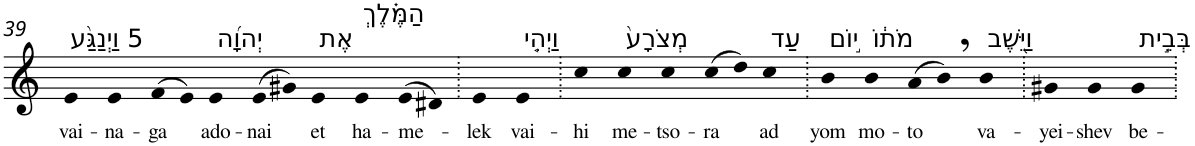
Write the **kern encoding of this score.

**kern	**text
*part1	*part1
*staff1	*staff1
*I"Piano	*
*I'Pno	*
!!LO:PB:g=z
*clefG2	*
*k[]	*
=39	=39
!LO:TX:a:t=5 וַיְנַגַּ֨ע	!
!	!LO:LY:b
4e	vai-
!	!LO:LY:b
4e	-na-
!	!LO:LY:b
(>8f	-ga
8e)	.
!LO:TX:a:t=יְהוָ֜ה	!
!	!LO:LY:b
4e	ado-
!	!LO:LY:b
(>8e	-nai
8g#X)	.
!LO:TX:a:t=אֶת	!
!	!LO:LY:b
4e	et
!LO:TX:a:t=הַמֶּ֗לֶךְ	!
!	!LO:LY:b
4e	ha-
!	!LO:LY:b
(>8e	-me-
8d#X)	.
=40.	=40.
!	!LO:LY:b
4e	-lek
!LO:TX:a:t=וַיְהִ֤י	!
!	!LO:LY:b
4e	vai-
=41.	=41.
!	!LO:LY:b
4cc	-hi
!LO:TX:a:t=מְצֹרָע֙	!
!	!LO:LY:b
4cc	me-
!	!LO:LY:b
4cc	-tso-
!	!LO:LY:b
(>8cc	-ra
8dd)	.
!LO:TX:a:t=עַד	!
!	!LO:LY:b
4cc	ad
=42.	=42.
!LO:TX:a:t=י֣וֹם	!
!	!LO:LY:b
4b	yom
!LO:TX:a:t=מֹת֔וֹ	!
!	!LO:LY:b
4b	mo-
!	!LO:LY:b
(>8a	-to
8b,)	.
!LO:TX:a:t=וַיֵּ֖שֶׁב	!
!	!LO:LY:b
4b	va-
=43.	=43.
!	!LO:LY:b
4g#X	-yei-
!	!LO:LY:b
4g#	-shev
!LO:TX:a:t=בְּבֵ֣ית	!
!	!LO:LY:b
4g#	be-
=.	=.
*-	*-
